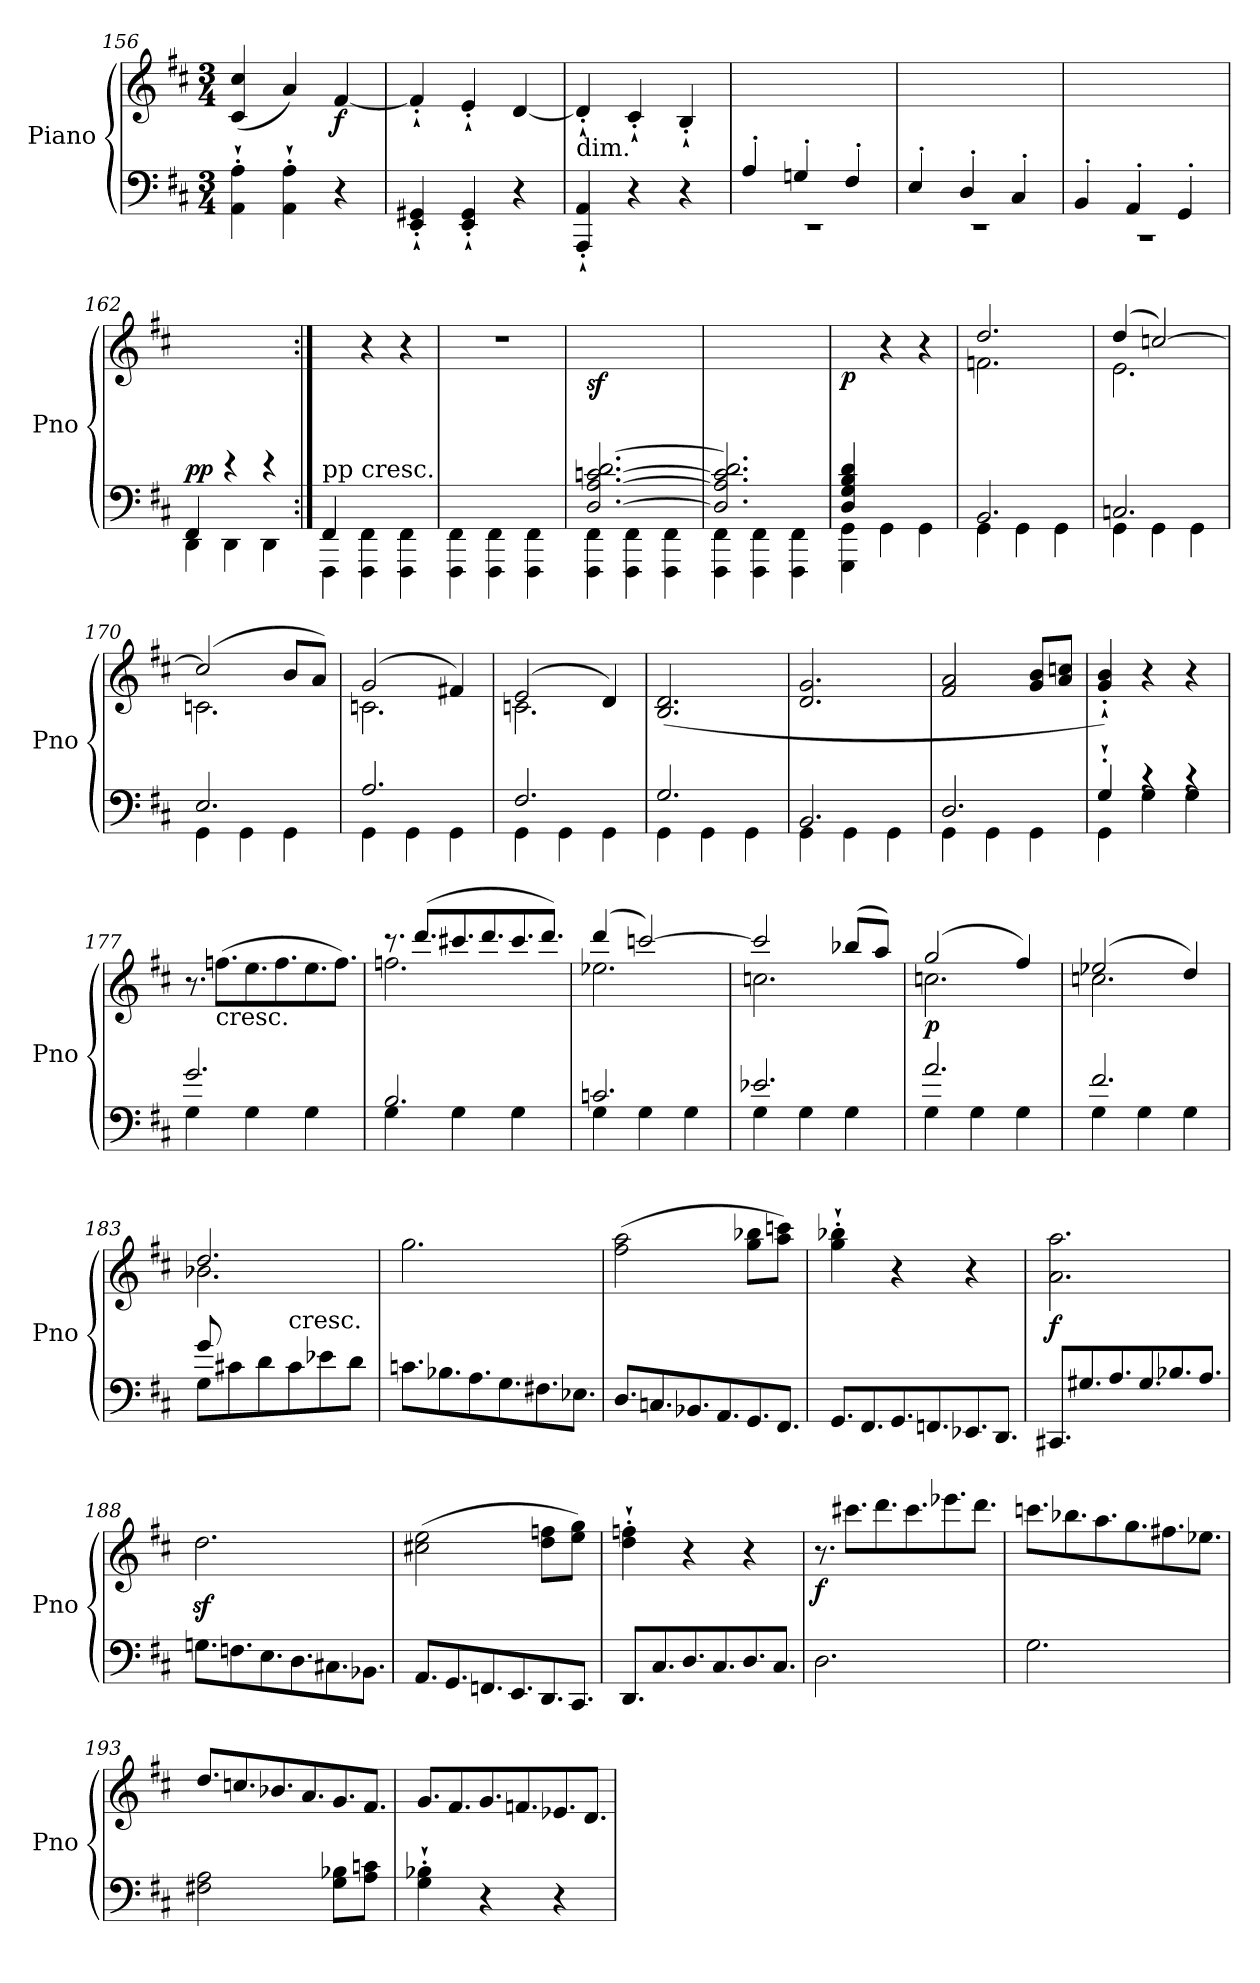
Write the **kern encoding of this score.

**kern	**kern	**dynam
*part1	*part1	*part1
*staff2	*staff1	*staff1/2
*I"Piano	*	*
*I'Pno	*	*
*clefF4	*clefG2	*
*k[f#c#]	*k[f#c#]	*
*D:	*D:	*
*M3/4	*M3/4	*
=156	=156	=156
4AA\`' 4A\`'	(4c#/ 4cc#/	.
4AA\`' 4A\`'	4a/)	.
!	!	!LO:DY:b
4r	[4f#/	f
=157	=157	=157
4EE/`' 4GG#X/`'	4f#`'/]	.
4EE/`' 4GG#/`'	4e`'/	.
4r	[4d/	.
=158	=158	=158
!	!LO:TX:b:t=dim.	!
4AAA/`' 4AA/`'	4d`'/]	.
4r	4c#`'/	.
4r	4B`'/	.
=159	=159	=159
*^	*	*
4A'/	2.rEE	2.ryy	.
4Gn'/	.	.	.
4F#'/	.	.	.
=160	=160	=160	=160
4E'/	2.rEE	2.ryy	.
4D'/	.	.	.
4C#'/	.	.	.
=161	=161	=161	=161
4BB'/	2.rCC	2.ryy	.
4AA'/	.	.	.
4GG'/	.	.	.
=162	=162	=162	=162
!	!	!	!LO:DY:a=2
4FF#/	4DD\	4ryy	pp
2ryy	4DD\	4rAAA	.
.	4DD\	4rAAA	.
=163:|!	=163:|!	=163:|!	=163:|!
!LO:TX:a:t=pp cresc.	!	!	!
4FF#/	4FFF#\	4ryy	.
2ryy	4FFF#\ 4FF#\	4r	.
.	4FFF#\ 4FF#\	4r	.
*v	*v	*	*
=164	=164	=164
4FFF#\ 4FF#\	2.r	.
4FFF#\ 4FF#\	.	.
4FFF#\ 4FF#\	.	.
!!LO:PB:g=z
=165	=165	=165
*^	*	*
!	!	!	!LO:DY:b
[2.D/ [2.A/ [2.cn/ [2.d/	4FFF#\ 4FF#\	2.ryy	sf
.	4FFF#\ 4FF#\	.	.
.	4FFF#\ 4FF#\	.	.
=166	=166	=166	=166
2.D/] 2.A/] 2.c/] 2.d/]	4FFF#\ 4FF#\	2.ryy	.
.	4FFF#\ 4FF#\	.	.
.	4FFF#\ 4FF#\	.	.
=167	=167	=167	=167
!	!	!	!LO:DY:b
4D/ 4G/ 4B/ 4d/	4GGG\ 4GG\	4ryy	p
2ryy	4GG\	4r	.
.	4GG\	4r	.
=168	=168	=168	=168
*	*	*^	*
2.BB/	4GG\	2.dd/	2.fn\	.
.	4GG\	.	.	.
.	4GG\	.	.	.
=169	=169	=169	=169	=169
2.Cn/	4GG\	(4dd/	2.e\	.
.	4GG\	[2ccn/)	.	.
.	4GG\	.	.	.
=170	=170	=170	=170	=170
2.E/	4GG\	(2cc/]	2.cn\	.
.	4GG\	.	.	.
.	4GG\	8b/L	.	.
.	.	8a/J)	.	.
=171	=171	=171	=171	=171
2.A/	4GG\	(2g/	2.cn\	.
.	4GG\	.	.	.
.	4GG\	4f#X/)	.	.
=172	=172	=172	=172	=172
2.F#/	4GG\	(2e/	2.cn\	.
.	4GG\	.	.	.
.	4GG\	4d/)	.	.
*	*	*v	*v	*
=173	=173	=173	=173
2.G/	4GG\	(2.B/ 2.d/	.
.	4GG\	.	.
.	4GG\	.	.
=174	=174	=174	=174
2.BB/	4GG\	2.d/ 2.g/	.
.	4GG\	.	.
.	4GG\	.	.
=175	=175	=175	=175
2.D/	4GG\	2f#/ 2a/	.
.	4GG\	.	.
.	4GG\	8g/ 8b/L	.
.	.	8a/ 8ccn/J	.
!!LO:PB:g=z
=176	=176	=176	=176
4G`'/	4GG\	4g/`' 4b/`')	.
4rc	4G\	4r	.
4rc	4G\	4r	.
!!LO:PB:g=z
=177	=177	=177	=177
*	*	*Xtuplet	*
2.g/	4G\	12.r	.
!	!	!LO:TX:b:t=cresc.	!
.	.	(12.ffn\L	.
.	4G\	12.ee\	.
.	.	12.ff\	.
.	4G\	12.ee\	.
.	.	12.ff\J)	.
=178	=178	=178	=178
*	*	*^	*
2.B/	4G\	12.rccc	2.ffn\	.
.	.	(12.ddd/L	.	.
.	4G\	12.ccc#X/	.	.
.	.	12.ddd/	.	.
.	4G\	12.ccc#/	.	.
.	.	12.ddd/J)	.	.
=179	=179	=179	=179	=179
2.cn/	4G\	(4ddd/	2.ee-X\	.
.	4G\	[2cccn/)	.	.
.	4G\	.	.	.
=180	=180	=180	=180	=180
2.e-X/	4G\	2ccc/]	2.ccn\	.
.	4G\	.	.	.
.	4G\	(8bb-X/L	.	.
.	.	8aa/J)	.	.
=181	=181	=181	=181	=181
!	!	!	!	!LO:DY:b
2.a/	4G\	(2gg/	2.ccn\	p
.	4G\	.	.	.
.	4G\	4ff#/)	.	.
=182	=182	=182	=182	=182
2.f#/	4G\	(2ee-X/	2.ccn\	.
.	4G\	.	.	.
.	4G\	4dd/)	.	.
=183	=183	=183	=183	=183
8G\L	8g/	2.dd/	2.b-X\	.
8c#X\	2ryy	.	.	.
8d\	.	.	.	.
!LO:TX:a:t=cresc.	!	!	!	!
8c#\	.	.	.	.
8e-X\	.	.	.	.
8d\J	8ryy	.	.	.
*v	*v	*	*	*
*	*v	*v	*
=184	=184	=184
*Xtuplet	*	*
12.cn\L	2.gg\	.
12.B-X\	.	.
12.A\	.	.
12.G\	.	.
12.F#X\	.	.
12.E-X\J	.	.
!!LO:LB:g=z
=185	=185	=185
12.D/L	(2ff#\ 2aa\	.
12.Cn/	.	.
12.BB-X/	.	.
12.AA/	.	.
12.GG/	8gg\ 8bb-X\L	.
12.FF#/J	8aa\ 8cccn\J)	.
=186	=186	=186
12.GG/L	4gg\`' 4bb-X\`'	.
12.FF#/	.	.
12.GG/	4r	.
12.FFn/	.	.
12.EE-X/	4r	.
12.DD/J	.	.
=187	=187	=187
!	!	!LO:DY:b
12.CC#X/L	2.a\ 2.aa\	f
12.G#X/	.	.
12.A/	.	.
12.G#/	.	.
12.B-X/	.	.
12.A/J	.	.
=188	=188	=188
12.Gn\L	2.ddz<\	.
12.Fn\	.	.
12.E\	.	.
12.D\	.	.
12.C#X\	.	.
12.BB-X\J	.	.
=189	=189	=189
12.AA/L	(2cc#X\ 2ee\	.
12.GG/	.	.
12.FFn/	.	.
12.EE/	.	.
12.DD/	8dd\ 8ffn\L	.
12.CC#/J	8ee\ 8gg\J)	.
=190	=190	=190
12.DD/L	4dd\`' 4ffn\`'	.
12.C#/	.	.
12.D/	4r	.
12.C#/	.	.
12.D/	4r	.
12.C#/J	.	.
!!LO:LB:g=z
=191	=191	=191
!	!	!LO:DY:b
2.D\	12.r	f
.	12.ccc#X\L	.
.	12.ddd\	.
.	12.ccc#\	.
.	12.eee-X\	.
.	12.ddd\J	.
=192	=192	=192
2.G\	12.cccn\L	.
.	12.bb-X\	.
.	12.aa\	.
.	12.gg\	.
.	12.ff#X\	.
.	12.ee-X\J	.
=193	=193	=193
2F#X\ 2A\	12.dd/L	.
.	12.ccn/	.
.	12.b-X/	.
.	12.a/	.
8G\ 8B-X\L	12.g/	.
8A\ 8cn\J	12.f#/J	.
=194	=194	=194
4G\`' 4B-X\`'	12.g/L	.
.	12.f#/	.
4r	12.g/	.
.	12.fn/	.
4r	12.e-X/	.
.	12.d/J	.
=	=	=
*-	*-	*-
